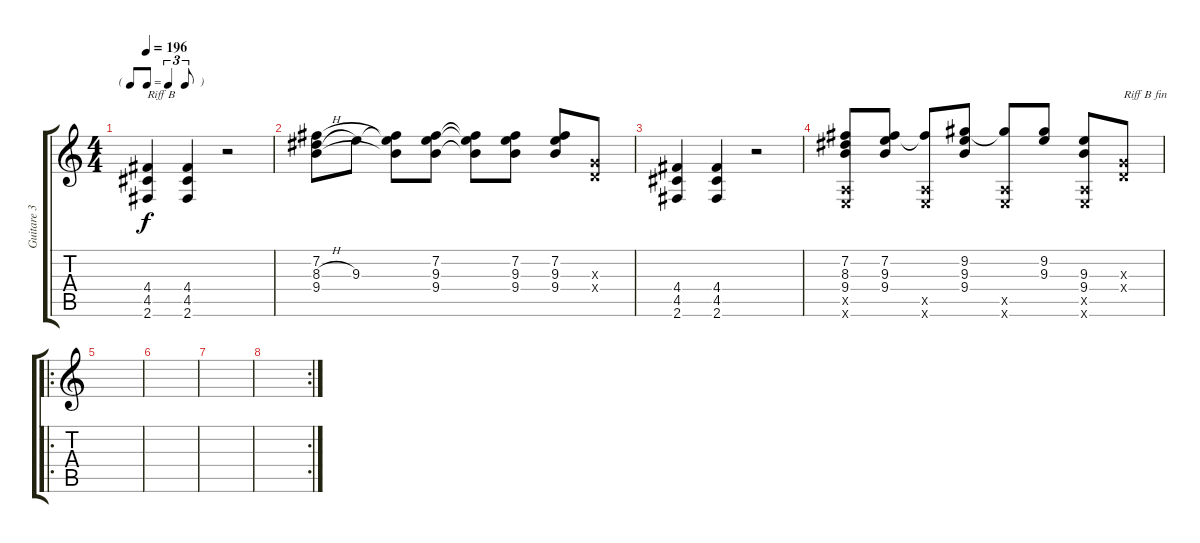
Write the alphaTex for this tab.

\track ("Guitare 3" "Guitare 3") {instrument overdrivenguitar}
\staff {score tabs}
\tuning (E4 B3 G3 D3 A2 E2) {hide}
\ts (4 4)
\tf triplet8th
\tempo 196
\clef g2
\ks c
(4.4 4.5 2.6).4{txt "Riff B" dy f} (4.4 4.5 2.6).4 r.2 |
(7.2 8.3{h} 9.4).8 9.3.8 (7.2{t} 9.3{t} 9.4{t}).8 (7.2 9.3 9.4).8 (7.2{t} 9.3{t} 9.4{t}).8 (7.2 9.3 9.4).8 (7.2 9.3 9.4).8 (0.3{x} 0.4{x}).8 |
(4.4 4.5 2.6).4 (4.4 4.5 2.6).4 r.2 |
(7.2 8.3 9.4 0.5{x} 0.6{x}).8 (7.2 9.3 9.4).8 (7.2{t} 0.5{x} 0.6{x}).8 (9.2 9.3 9.4).8 (9.2{t} 0.5{x} 0.6{x}).8 (9.2 9.3).8 (9.3 9.4 0.5{x} 0.6{x}).8 (0.3{x} 0.4{x}).8{txt "Riff B fin"} |
\ro
|
|
|
\rc 2
